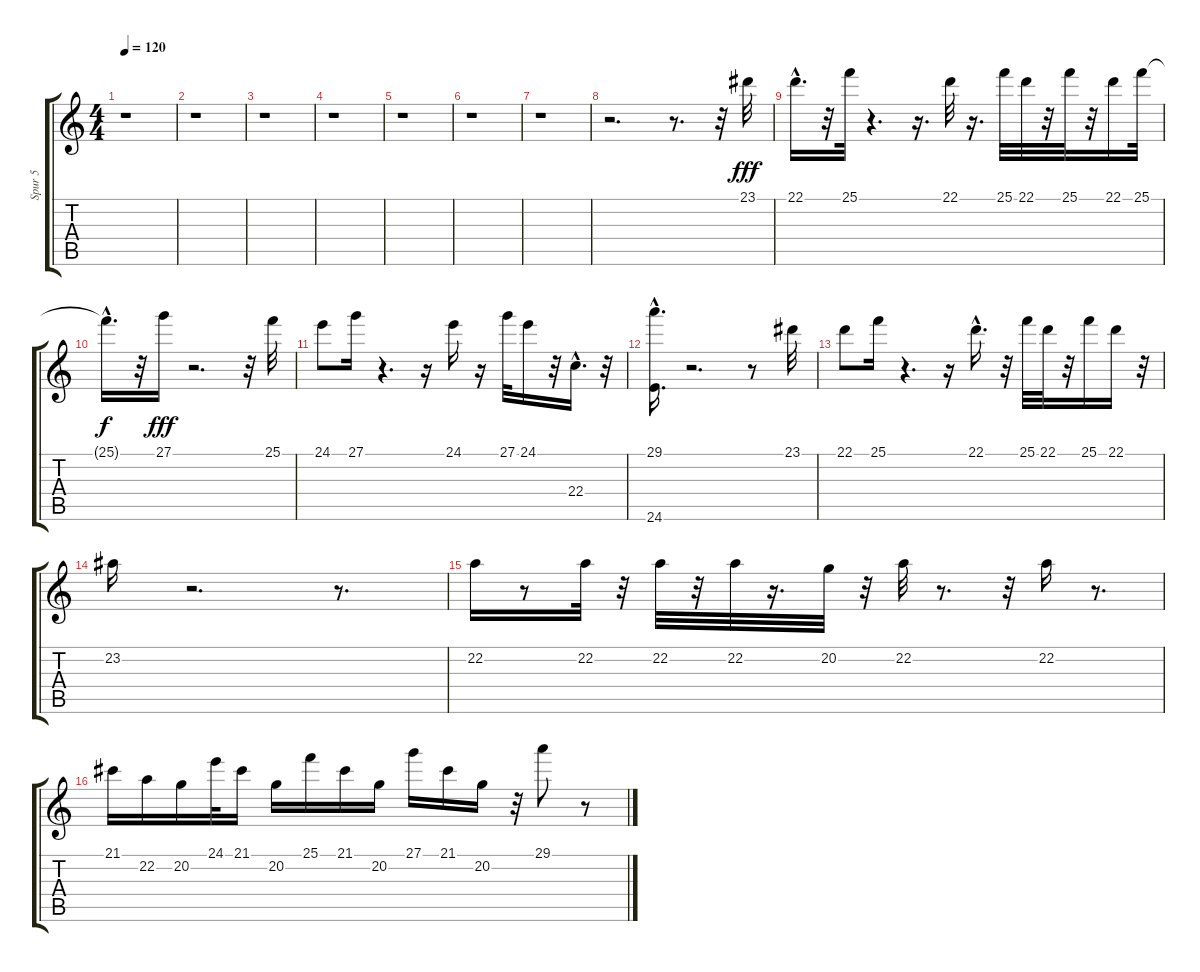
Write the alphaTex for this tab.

\track ("Spur 5" "Spur 5") {instrument ocarina}
\staff {score tabs}
\tuning (E4 B3 G3 D3 A2 E2) {hide}
\ts (4 4)
\tempo 120
\clef g2
\ks c
r.1{dy fff} |
r.1 |
r.1 |
r.1 |
r.1 |
r.1 |
r.1 |
r.2{d} r.8{d} r.32 23.1.32 |
22.1{hac}.16{d} r.32 25.1.32 r.4{d} r.16{d} 22.1.32 r.16{d} 25.1.32 22.1.32 r.32 25.1.32 r.32 22.1.16 25.1.32 |
25.1{hac t}.16{d dy f} r.32 27.1.16{dy fff} r.2{d} r.32 25.1.32 |
24.1.8 27.1.16 r.4{d} r.16 24.1.16 r.16 27.1.32 24.1.16 r.32 22.4{hac}.16{d} r.32 |
(29.1{hac} 24.6{hac}).16{d} r.2{d} r.8 23.1.32 |
22.1.8 25.1.16 r.4{d} r.16 22.1{hac}.16{d} r.32 25.1.32 22.1.32 r.32 25.1.16 22.1.16 r.32 |
23.2.16 r.2{d} r.8{d} |
22.2.16 r.8 22.2.32 r.32 22.2.32 r.32 22.2.32 r.16{d} 20.2.32 r.32 22.2.32 r.8{d} r.32 22.2.16 r.8{d} |
21.1.16 22.2.16 20.2.16 24.1.32 21.1.16 20.2.16 25.1.16 21.1.16 20.2.16 27.1.16 21.1.16 20.2.16 r.32 29.1.8 r.8
